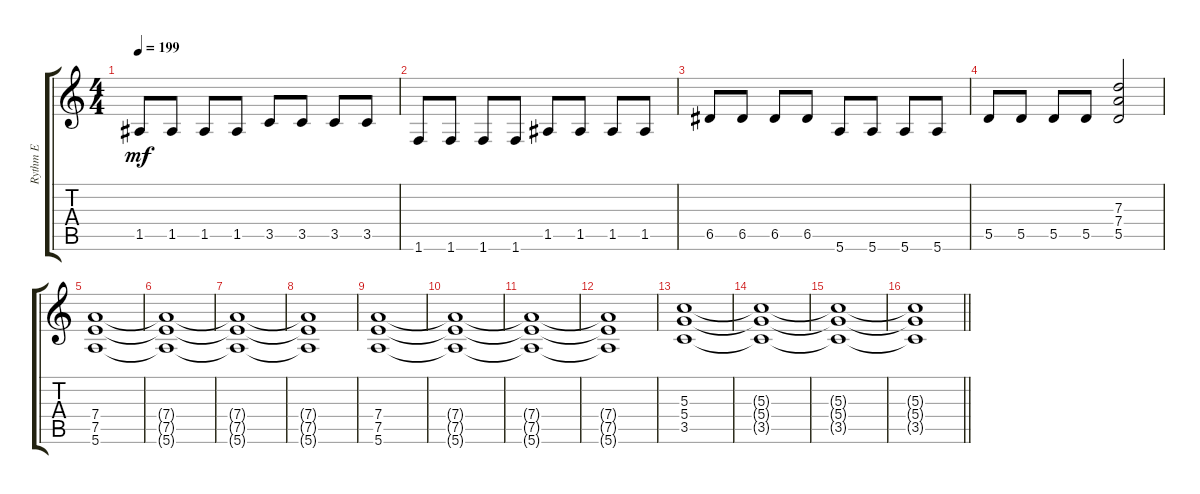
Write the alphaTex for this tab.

\track ("Rythm E" "Rythm E") {instrument distortionguitar}
\staff {score tabs}
\tuning (E4 B3 G3 D3 A2 E2) {hide}
\ts (4 4)
\tempo 199
\clef g2
\ks c
1.5.8{dy mf} 1.5.8 1.5.8 1.5.8 3.5.8 3.5.8 3.5.8 3.5.8 |
1.6.8 1.6.8 1.6.8 1.6.8 1.5.8 1.5.8 1.5.8 1.5.8 |
6.5.8 6.5.8 6.5.8 6.5.8 5.6.8 5.6.8 5.6.8 5.6.8 |
5.5.8 5.5.8 5.5.8 5.5.8 (7.3 7.4 5.5).2 |
(7.4 7.5 5.6).1 |
(7.4{t} 7.5{t} 5.6{t}).1 |
(7.4{t} 7.5{t} 5.6{t}).1 |
(7.4{t} 7.5{t} 5.6{t}).1 |
(7.4 7.5 5.6).1 |
(7.4{t} 7.5{t} 5.6{t}).1 |
(7.4{t} 7.5{t} 5.6{t}).1 |
(7.4{t} 7.5{t} 5.6{t}).1 |
(5.3 5.4 3.5).1 |
(5.3{t} 5.4{t} 3.5{t}).1 |
(5.3{t} 5.4{t} 3.5{t}).1 |
\barLineRight lightlight
(5.3{t} 5.4{t} 3.5{t}).1
